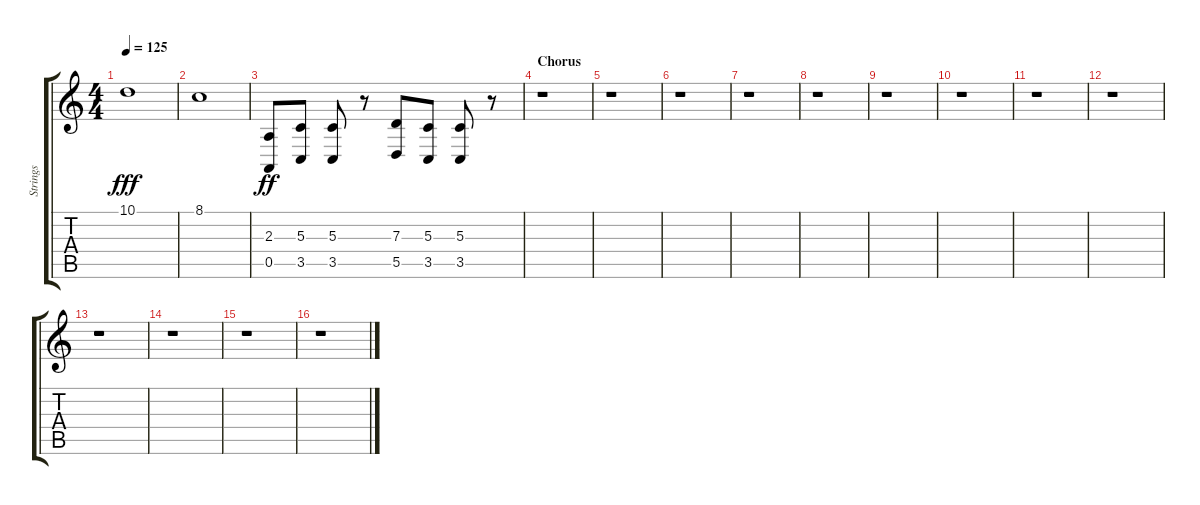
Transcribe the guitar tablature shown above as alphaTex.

\track ("Strings" "Strings") {instrument stringensemble1}
\staff {score tabs}
\tuning (E4 B3 G3 D3 A2 E2) {hide}
\ts (4 4)
\tempo 125
\clef g2
\ks c
10.1.1{dy fff} |
8.1.1 |
(2.3 0.5).8{dy ff} (5.3 3.5).8 (5.3 3.5).8 r.8 (7.3 5.5).8 (5.3 3.5).8 (5.3 3.5).8 r.8 |
\section ("" "Chorus")
r.1 |
r.1 |
r.1 |
r.1 |
r.1 |
r.1 |
r.1 |
r.1 |
r.1 |
r.1 |
r.1 |
r.1 |
r.1
